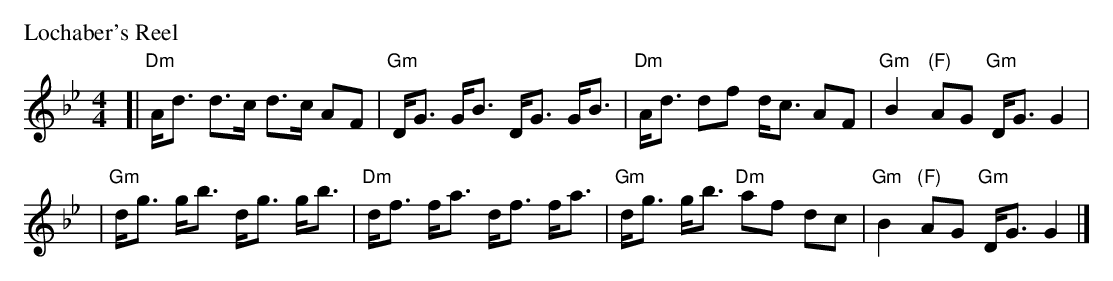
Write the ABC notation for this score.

X:1
M:4/4
L:1/8
P: Lochaber's Reel
K:G Minor
[| "Dm"A<d d>c d>c AF  | "Gm"D<G G<B D<G G<B | "Dm"A<d df     d<c AF | "Gm"B2 "(F)"AG "Gm"D<G G2 |
 | "Gm"d<g g<b d<g g<b | "Dm"d<f f<a d<f f<a | "Gm"d<g g<b "Dm"af dc | "Gm"B2 "(F)"AG "Gm"D<G G2 |]
